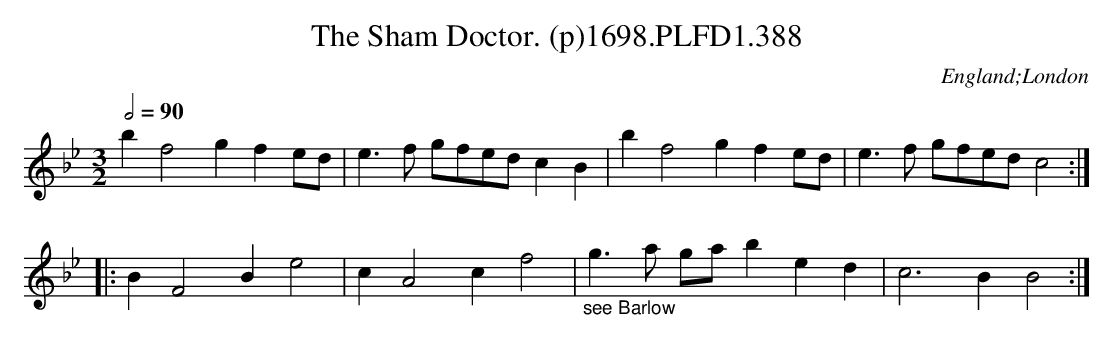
X:1
T:Sham Doctor. (p)1698.PLFD1.388, The
M:3/2
L:1/4
Q:1/2=90
O:England;London
K:Bb
bf2gfe/d/|e>f g/f/e/d/cB|bf2gfe/d/|e>f g/f/e/d/c2:|
|:BF2Be2|cA2cf2|"_see Barlow"g>a g/a/bed|c3BB2:|
